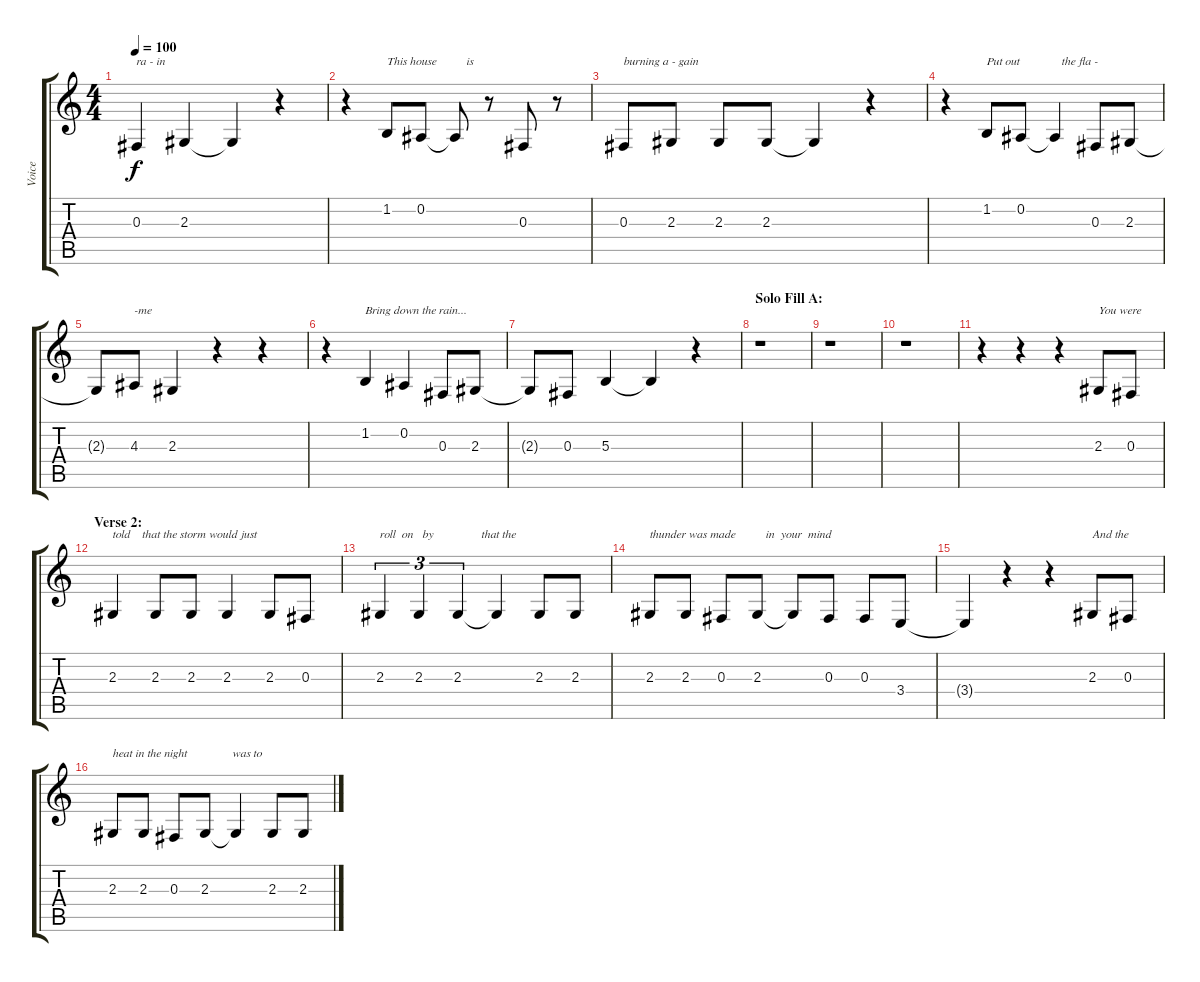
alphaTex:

\track ("Voice" "Voice") {instrument violin}
\staff {score tabs}
\tuning (Eb4 Bb3 Gb3 Db3 Ab2 Eb2) {hide}
\ts (4 4)
\tempo 100
\clef g2
\ks c
0.3.4{txt "ra - in" dy f} 2.3.4 2.3{t}.4 r.4 |
r.4 1.2.8{txt "This house          is"} 0.2.8 0.2{t}.8 r.8 0.3.8 r.8 |
0.3.8{txt "burning a - gain"} 2.3.8 2.3.8 2.3.8 2.3{t}.4 r.4 |
r.4 1.2.8{txt "Put out              the fla -"} 0.2.8 0.2{t}.4 0.3.8 2.3.8 |
2.3{t}.8 4.3.8{txt "-me"} 2.3.4 r.4 r.4 |
r.4 1.2.4{txt "Bring down the rain..."} 0.2.4 0.3.8 2.3.8 |
2.3{t}.8 0.3.8 5.3.4 5.3{t}.4 r.4 |
\section ("" "Solo Fill A:")
r.1 |
r.1 |
r.1 |
r.4 r.4 r.4 2.3.8{txt "You were"} 0.3.8 |
\section ("" "Verse 2:")
2.3.4{txt "told    that the storm would just"} 2.3.8 2.3.8 2.3.4 2.3.8 0.3.8 |
2.3.4{tu (3 2) txt "roll  on   by                that the"} 2.3.4{tu (3 2)} 2.3.4{tu (3 2)} 2.3{t}.4 2.3.8 2.3.8 |
2.3.8{txt "thunder was made          in  your  mind"} 2.3.8 0.3.8 2.3.8 2.3{t}.8 0.3.8 0.3.8 3.4.8 |
3.4{t}.4 r.4 r.4 2.3.8{txt "And the"} 0.3.8 |
2.3.8{txt "heat in the night               was to"} 2.3.8 0.3.8 2.3.8 2.3{t}.4 2.3.8 2.3.8
